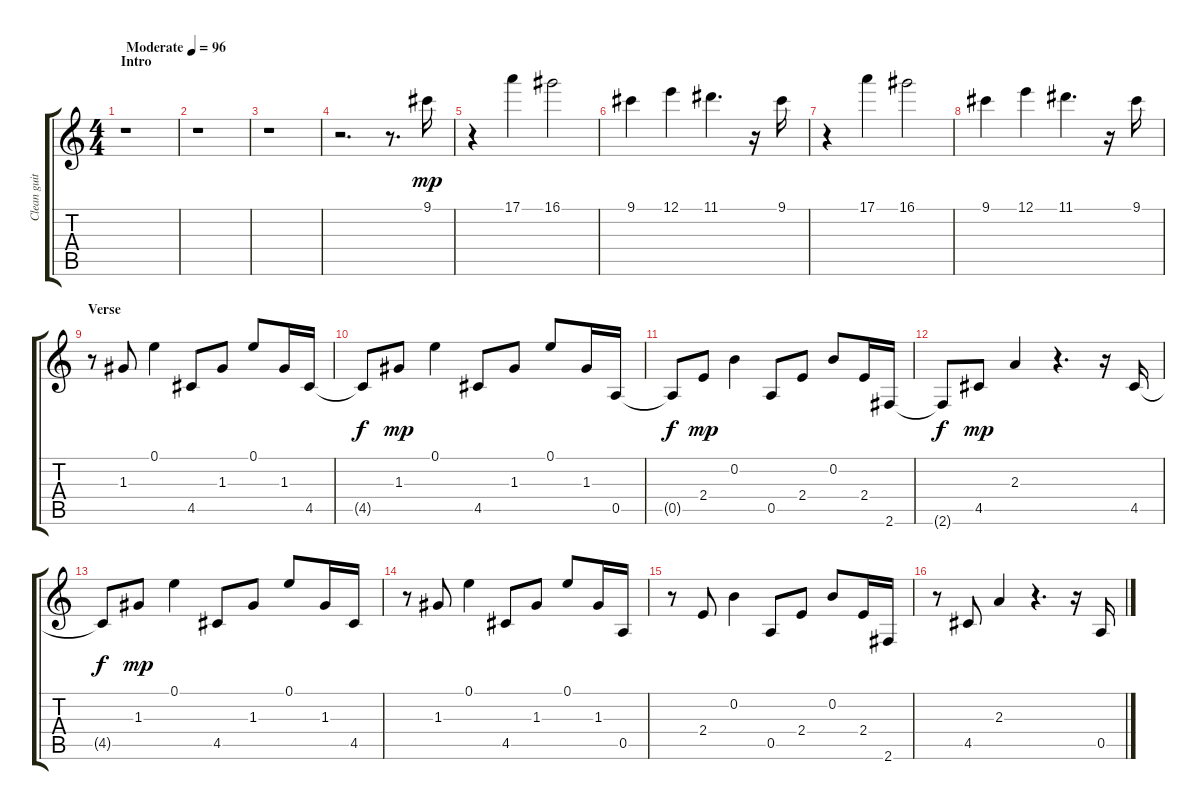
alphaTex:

\track ("Clean guitar" "Clean guit") {instrument acousticguitarsteel}
\staff {score tabs}
\tuning (E4 B3 G3 D3 A2 E2) {hide}
\ts (4 4)
\section ("" "Intro")
\tempo (96 "Moderate")
\clef g2
\ks c
r.1{dy mp instrument acousticguitarsteel} |
r.1 |
r.1 |
r.2{d} r.8{d} 9.1.16 |
r.4 17.1.4 16.1.2 |
9.1.4 12.1.4 11.1.4{d} r.16 9.1.16 |
r.4 17.1.4 16.1.2 |
9.1.4 12.1.4 11.1.4{d} r.16 9.1.16 |
\section ("" "Verse")
r.8 1.3.8 0.1.4 4.5.8 1.3.8 0.1.8 1.3.16 4.5.16 |
4.5{t}.8{dy f} 1.3.8{dy mp} 0.1.4 4.5.8 1.3.8 0.1.8 1.3.16 0.5.16 |
0.5{t}.8{dy f} 2.4.8{dy mp} 0.2.4 0.5.8 2.4.8 0.2.8 2.4.16 2.6.16 |
2.6{t}.8{dy f} 4.5.8{dy mp} 2.3.4 r.4{d} r.16 4.5.16 |
4.5{t}.8{dy f} 1.3.8{dy mp} 0.1.4 4.5.8 1.3.8 0.1.8 1.3.16 4.5.16 |
r.8 1.3.8 0.1.4 4.5.8 1.3.8 0.1.8 1.3.16 0.5.16 |
r.8 2.4.8 0.2.4 0.5.8 2.4.8 0.2.8 2.4.16 2.6.16 |
r.8 4.5.8 2.3.4 r.4{d} r.16 0.5.16
